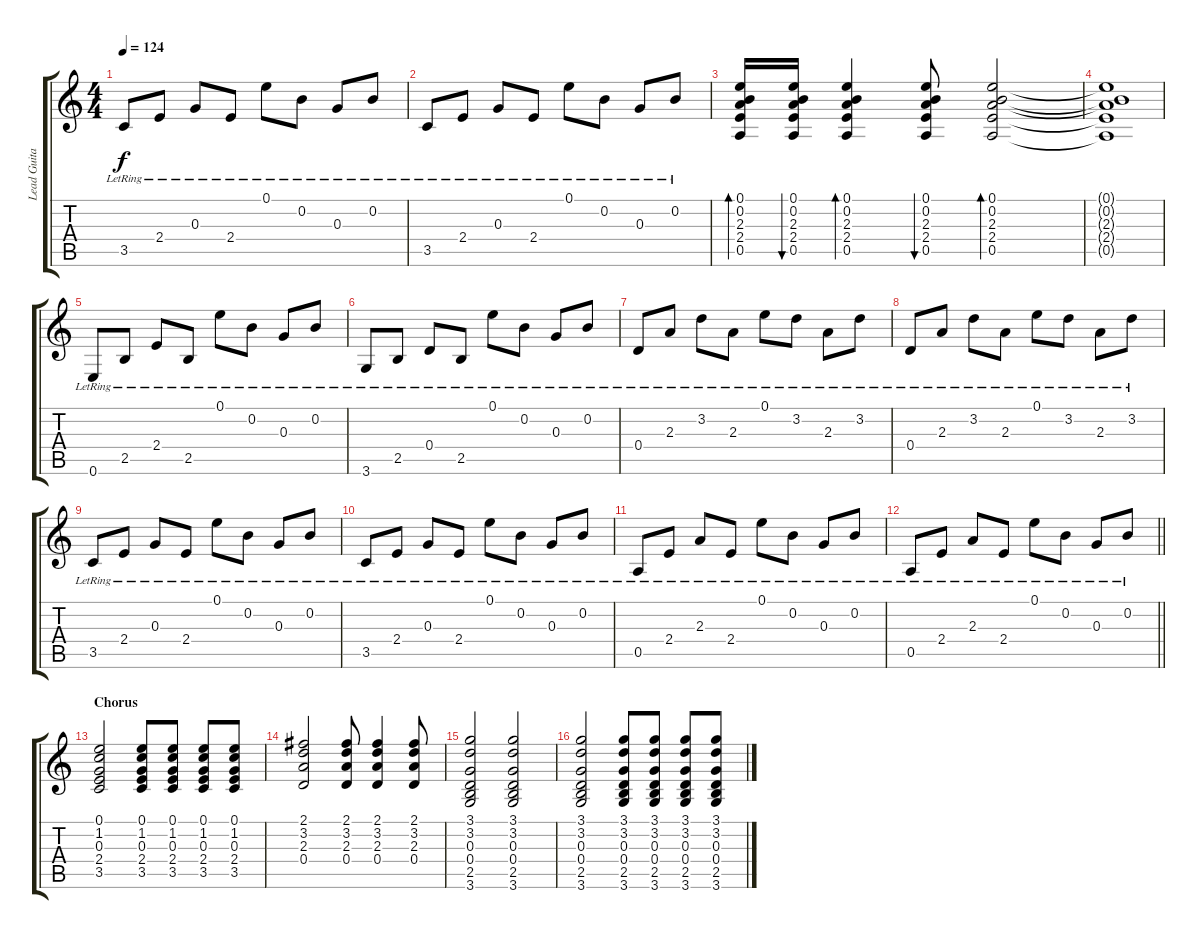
\track ("Lead Guitar" "Lead Guita") {instrument electricguitarclean}
\staff {score tabs}
\tuning (E4 B3 G3 D3 A2 E2) {hide}
\ts (4 4)
\tempo 124
\clef g2
\ks c
3.5{lr}.8{dy f} 2.4{lr}.8 0.3{lr}.8 2.4{lr}.8 0.1{lr}.8 0.2{lr}.8 0.3{lr}.8 0.2{lr}.8 |
3.5{lr}.8 2.4{lr}.8 0.3{lr}.8 2.4{lr}.8 0.1{lr}.8 0.2{lr}.8 0.3{lr}.8 0.2{lr}.8 |
(0.1 0.2 2.3 2.4 0.5).16{bd 60} (0.1 0.2 2.3 2.4 0.5).16{bu 60} (0.1 0.2 2.3 2.4 0.5).4{bd 60} (0.1 0.2 2.3 2.4 0.5).8{bu 60} (0.1 0.2 2.3 2.4 0.5).2{bd 60} |
(0.1{t} 0.2{t} 2.3{t} 2.4{t} 0.5{t}).1 |
0.6{lr}.8 2.5{lr}.8 2.4{lr}.8 2.5{lr}.8 0.1{lr}.8 0.2{lr}.8 0.3{lr}.8 0.2{lr}.8 |
3.6{lr}.8 2.5{lr}.8 0.4{lr}.8 2.5{lr}.8 0.1{lr}.8 0.2{lr}.8 0.3{lr}.8 0.2{lr}.8 |
0.4{lr}.8 2.3{lr}.8 3.2{lr}.8 2.3{lr}.8 0.1{lr}.8 3.2{lr}.8 2.3{lr}.8 3.2{lr}.8 |
0.4{lr}.8 2.3{lr}.8 3.2{lr}.8 2.3{lr}.8 0.1{lr}.8 3.2{lr}.8 2.3{lr}.8 3.2{lr}.8 |
3.5{lr}.8 2.4{lr}.8 0.3{lr}.8 2.4{lr}.8 0.1{lr}.8 0.2{lr}.8 0.3{lr}.8 0.2{lr}.8 |
3.5{lr}.8 2.4{lr}.8 0.3{lr}.8 2.4{lr}.8 0.1{lr}.8 0.2{lr}.8 0.3{lr}.8 0.2{lr}.8 |
0.5{lr}.8 2.4{lr}.8 2.3{lr}.8 2.4{lr}.8 0.1{lr}.8 0.2{lr}.8 0.3{lr}.8 0.2{lr}.8 |
\barLineRight lightlight
0.5{lr}.8 2.4{lr}.8 2.3{lr}.8 2.4{lr}.8 0.1{lr}.8 0.2{lr}.8 0.3{lr}.8 0.2{lr}.8 |
\section ("" "Chorus")
(0.1 1.2 0.3 2.4 3.5).2 (0.1 1.2 0.3 2.4 3.5).8 (0.1 1.2 0.3 2.4 3.5).8 (0.1 1.2 0.3 2.4 3.5).8 (0.1 1.2 0.3 2.4 3.5).8 |
(2.1 3.2 2.3 0.4).2 (2.1 3.2 2.3 0.4).8 (2.1 3.2 2.3 0.4).4 (2.1 3.2 2.3 0.4).8 |
(3.1 3.2 0.3 0.4 2.5 3.6).2 (3.1 3.2 0.3 0.4 2.5 3.6).2 |
(3.1 3.2 0.3 0.4 2.5 3.6).2 (3.1 3.2 0.3 0.4 2.5 3.6).8 (3.1 3.2 0.3 0.4 2.5 3.6).8 (3.1 3.2 0.3 0.4 2.5 3.6).8 (3.1 3.2 0.3 0.4 2.5 3.6).8
